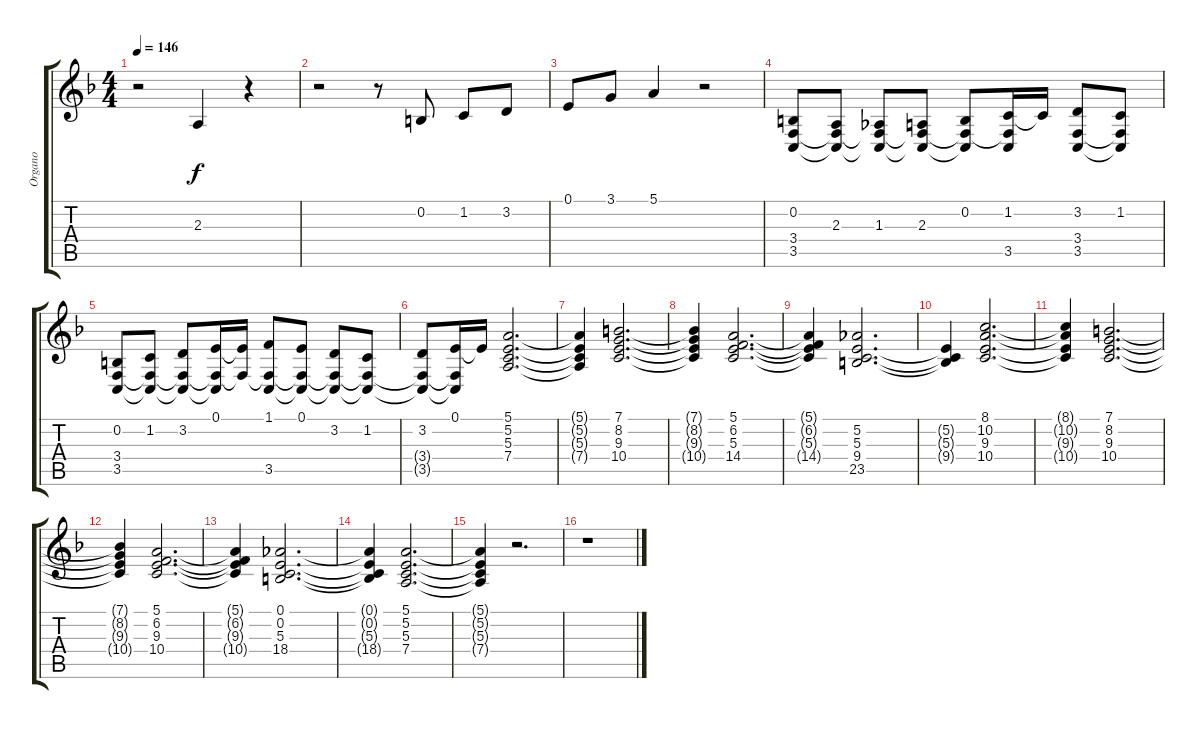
\track ("Organo" "Organo") {instrument churchorgan}
\staff {score tabs}
\tuning (E4 B3 G3 D3 A2 E2) {hide}
\ts (4 4)
\tempo 146
\clef g2
\ks dminor
r.2{dy f} 2.3.4 r.4 |
r.2 r.8 0.2.8 1.2.8 3.2.8 |
0.1.8 3.1.8 5.1.4 r.2 |
(0.2 3.4 3.5).8 (2.3 3.4{t} 3.5{t}).8 (1.3 3.4{t} 3.5{t}).8 (2.3 3.4{t} 3.5{t}).8 (0.2 3.4{t} 3.5{t}).8 (1.2 3.4{t} 3.5).16 1.2{t}.16 (3.2 3.4 3.5).8 (1.2 3.4{t} 3.5{t}).8 |
(0.2 3.4 3.5).8 (1.2 3.4{t} 3.5{t}).8 (3.2 3.4{t} 3.5{t}).8 (0.1 3.4{t} 3.5{t}).16 (0.1{t} 3.4{t}).16 (1.1 3.4{t} 3.5).8 (0.1 3.4{t} 3.5{t}).8 (3.2 3.4{t} 3.5{t}).8 (1.2 3.4{t} 3.5{t}).8 |
(3.2 3.4{t} 3.5{t}).8 (0.1 3.4{t} 3.5{t}).16 0.1{t}.16 (5.1 5.2 5.3 7.4).2{d} |
(5.1{t} 5.2{t} 5.3{t} 7.4{t}).4 (7.1 8.2 9.3 10.4).2{d} |
(7.1{t} 8.2{t} 9.3{t} 10.4{t}).4 (5.1 6.2 5.3 14.4).2{d} |
(5.1{t} 6.2{t} 5.3{t} 14.4{t}).4 (5.2 5.3 9.4 23.5).2{d} |
(5.2{t} 5.3{t} 9.4{t}).4 (8.1 10.2 9.3 10.4).2{d} |
(8.1{t} 10.2{t} 9.3{t} 10.4{t}).4 (7.1 8.2 9.3 10.4).2{d} |
(7.1{t} 8.2{t} 9.3{t} 10.4{t}).4 (5.1 6.2 9.3 10.4).2{d} |
(5.1{t} 6.2{t} 9.3{t} 10.4{t}).4 (0.1 0.2 5.3 18.4).2{d} |
(0.1{t} 0.2{t} 5.3{t} 18.4{t}).4 (5.1 5.2 5.3 7.4).2{d} |
(5.1{t} 5.2{t} 5.3{t} 7.4{t}).4 r.2{d} |
r.1
